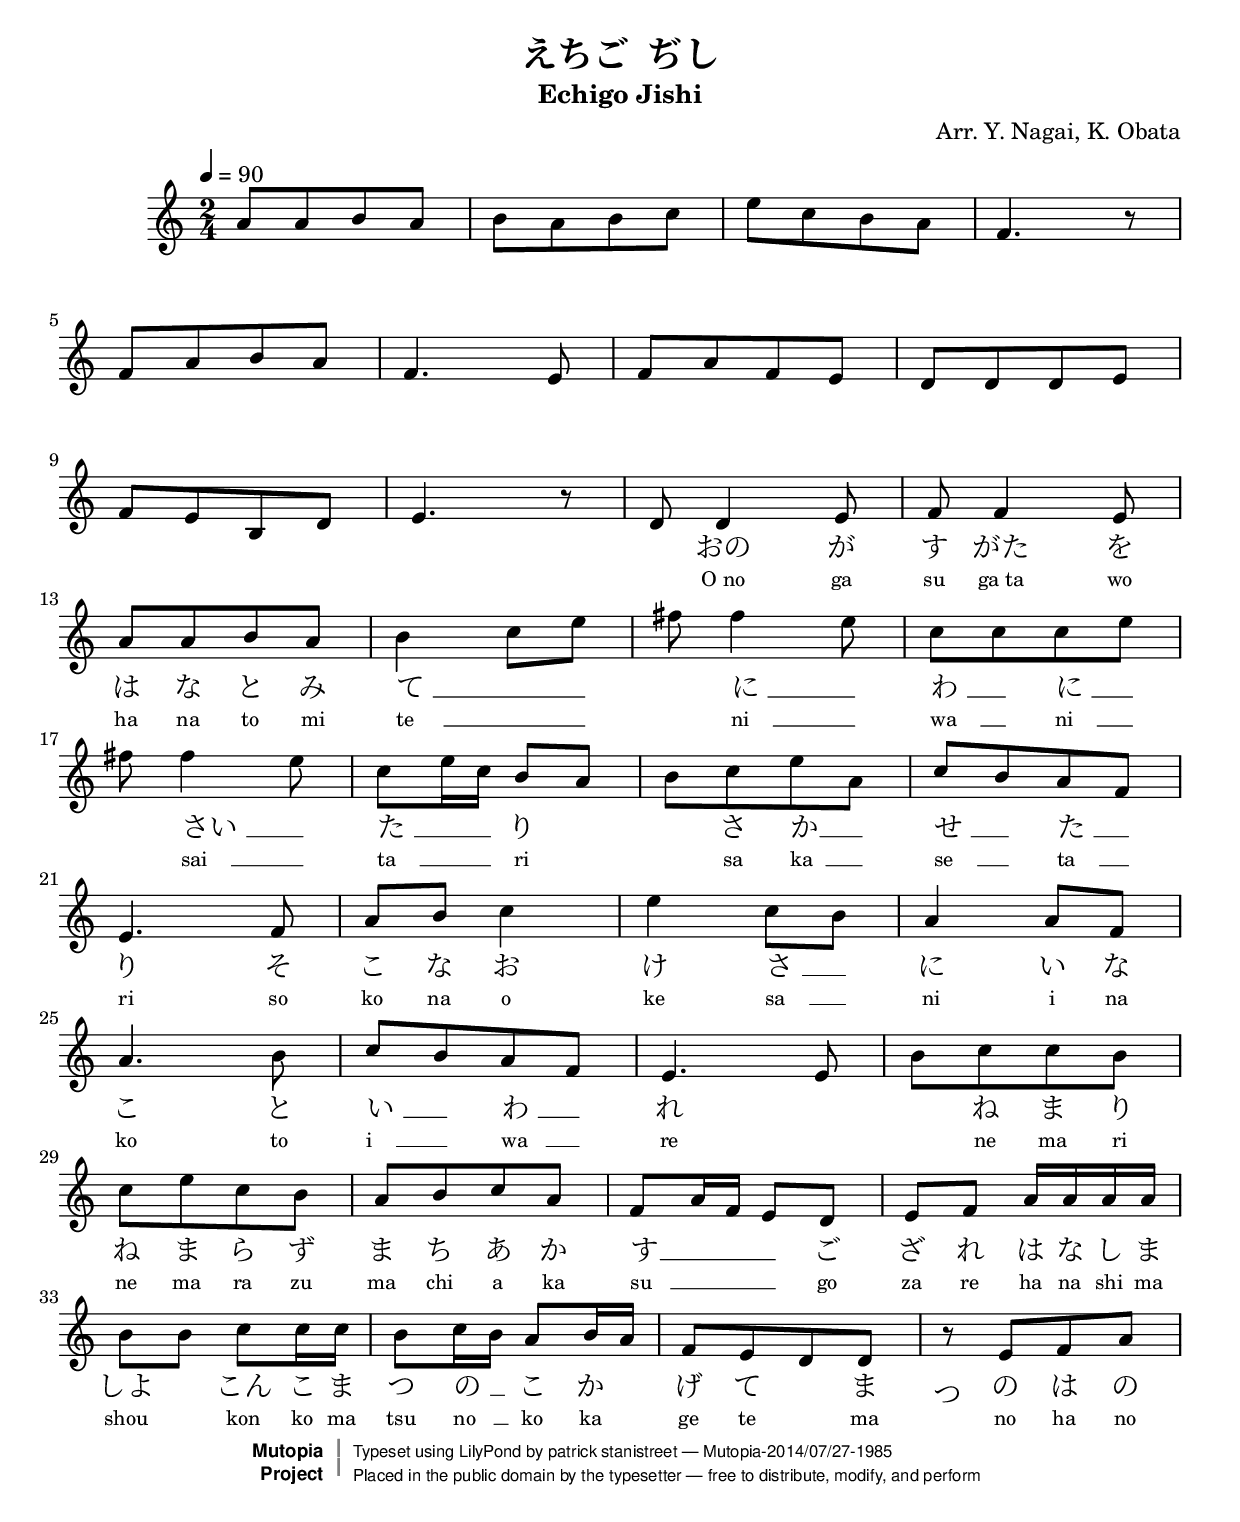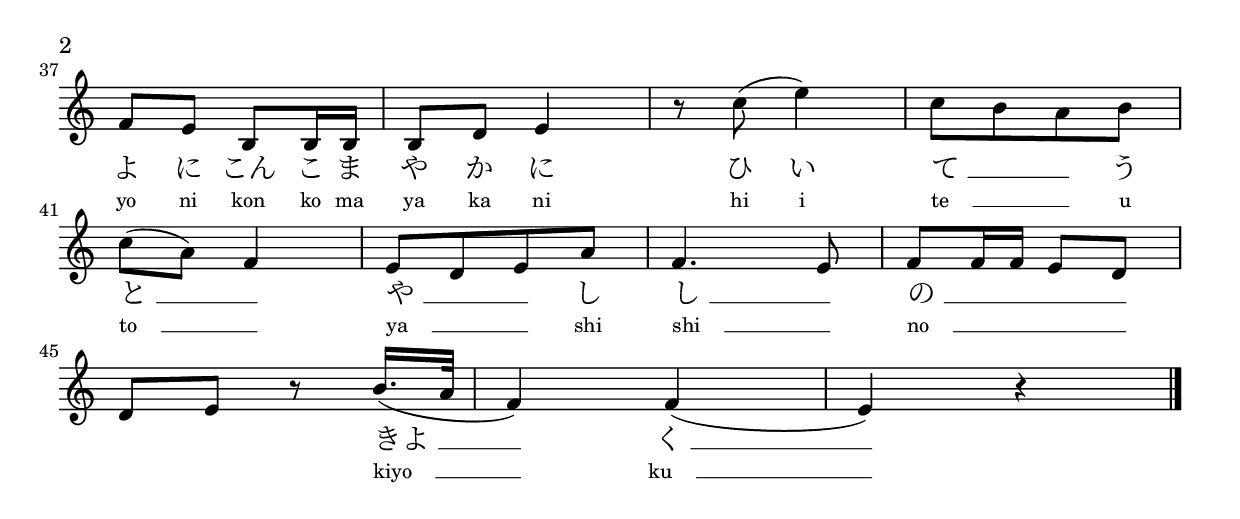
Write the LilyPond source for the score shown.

\version "2.19.7"
%  hiragana lyrics

tsfooter = \markup {
\column {
  \line {"Arranged by:  Nagai, Iwai and Obata, Kenhachiro"}
  \line {"Source:  Seiyo gakufu Nihon zokkyokushu,  pub. Miki Shoten, Osaka, 1895."}
  \line {"English title:  \"A Collection of Japanese Popular Music.\""}
  \line {"Copyright Public Domain  Typeset by Tom Potter 2007"}
  \line {"http://www.daisyfield.com/music/"}
}
}

\paper {
  top-margin = 2 \cm
  bottom-margin = 2 \cm
%  oddFooterMarkup = \tsfooter
}


\header {
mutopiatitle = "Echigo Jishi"
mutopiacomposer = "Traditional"
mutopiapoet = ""    %  
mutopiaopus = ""    %  
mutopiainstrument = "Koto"
date = ""    %  optional - date piece composed
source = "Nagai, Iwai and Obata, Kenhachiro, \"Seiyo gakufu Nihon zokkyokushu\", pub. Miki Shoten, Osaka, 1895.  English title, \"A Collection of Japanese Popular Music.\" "
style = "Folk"
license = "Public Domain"
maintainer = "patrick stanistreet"
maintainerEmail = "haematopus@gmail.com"
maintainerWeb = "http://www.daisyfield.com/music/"
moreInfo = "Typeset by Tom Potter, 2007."  

%title = "越後獅子"
title = "えちご  ぢし"
subtitle = "Echigo Jishi"
composer = "Arr. Y. Nagai, K. Obata"

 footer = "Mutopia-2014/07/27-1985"
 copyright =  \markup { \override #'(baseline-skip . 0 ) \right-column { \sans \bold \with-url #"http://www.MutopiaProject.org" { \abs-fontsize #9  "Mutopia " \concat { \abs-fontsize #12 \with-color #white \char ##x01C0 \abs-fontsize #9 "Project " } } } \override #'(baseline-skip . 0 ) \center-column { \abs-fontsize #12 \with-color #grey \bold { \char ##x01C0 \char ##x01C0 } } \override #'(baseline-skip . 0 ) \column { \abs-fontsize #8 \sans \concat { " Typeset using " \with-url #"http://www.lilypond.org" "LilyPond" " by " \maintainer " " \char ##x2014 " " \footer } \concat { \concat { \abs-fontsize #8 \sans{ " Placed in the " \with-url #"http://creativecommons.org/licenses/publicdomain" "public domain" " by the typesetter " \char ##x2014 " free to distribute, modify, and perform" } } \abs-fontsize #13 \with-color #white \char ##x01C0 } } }
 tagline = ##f
}

\paper  {
%annotate-spacing = ##t
top-margin = 2 \cm
bottom-margin = 3 \cm
}

kotoOne =  {
\set melismaBusyProperties = #'()
    a'8  [ a'8 b'8 a'8 ]    | 
% 2
    b'8 [ a'8 b'8 c''8 ]    | 
% 3
    e''8 [ c''8 b'8 a'8 ]    | 
% 4
    f'4. r8    | 
\break
% 5
    f'8 [ a'8 b'8 a'8 ]    | 
% 6
    f'4. e'8    | 
% 7
    f'8 [ a'8 f'8 e'8 ]    | 
% 8
    d'8 [ d'8 d'8 e'8 ]    | 
\break
% 9
    f'8  [ e'8 b8 d'8 ]    | 
\barNumberCheck #10
    e'4. r8    | 
% 11
    d'8  d'4  e'8    | 
% 12
    f'8 f'4 e'8    | 
\break
% 13
    a'8 [ a'8 b'8 a'8 ]    | 
% 14
    b'4 c''8 [ e''8 ]    | 
% 15
    fis''8 fis''4 e''8    | 
% 16
    c''8 [ c''8 c''8 e''8 ]    | 
\break
% 17
    fis''8 fis''4 e''8    | 
% 18
    c''8 [ e''16 c''16 ] b'8 [ a'8 ]    | 
% 19
    b'8 [ c''8 e''8 a'8 ]    | 
\barNumberCheck #20
    c''8 [ b'8 a'8 f'8 ]    | 
\break
% 21
    e'4. f'8    | 
% 22
    a'8 [ b'8 ] c''4    | 
% 23
    e''4 c''8 [ b'8 ]    | 
% 24
    a'4 a'8 [ f'8 ]    | 
\break
% 25
    a'4. b'8    | 
% 26
    c''8 [ b'8 a'8 f'8 ]    | 
% 27
    e'4. e'8    | 
% 28
    b'8 [ c''8 c''8 b'8 ]    | 
\break
% 29
    c''8 [ e''8 c''8 b'8 ]    | 
\barNumberCheck #30
    a'8 [ b'8 c''8 a'8 ]    | 
% 31
    f'8 [ a'16 f'16 ] e'8 [ d'8 ]    | 
% 32
    e'8 [ f'8 ] a'16 [ a'16 a'16 a'16 ]    | 
\break
% 33
    b'8 [ b'8 ] c''8 [ c''16 c''16 ]    | 
% 34
    b'8 [ c''16 b'16 ] a'8 [ b'16 a'16 ]    | 
% 35
    f'8 [ e'8 d'8 d'8 ]    | 

% 36
%  this was not an acceptable solution as the rest was not printed
%  lyric on the rest requires a note, although hidden. rest is not printed
%   \hideNotes  e'8  \unHideNotes  e'8 [ f'8 a'8 ] | 

%    r8  e'8  [ f'8  a'8 ]    | 
\once \override TextScript #'extra-offset = #'(-1 . -2.5)
\once \override TextScript #'font-name = #"Sazanami Mincho"
    r8_\markup{ \fontsize #2 {つ} }    e'8 [ f'8 a'8 ]    | 
\break

% 37
    f'8 [ e'8 ] b8 [ b16 b16 ]    | 
% 38
    b8 [ d'8 ] e'4    | 
% 39
    r8 c''8 ( e''4 )    | 
\barNumberCheck #40
    c''8 [ b'8 a'8 b'8 ]    | 
\break
% 41
    c''8 ( [ a'8 ) ] f'4    | 
% 42
    e'8 [ d'8 e'8 a'8 ]    | 
% 43
    f'4. e'8    | 
% 44
    f'8 [ f'16 f'16 ] e'8 [ d'8 ]    | 
\break
% 45
    d'8 [ e'8 ] r8 b'16. ( [ a'32 ]    | 
% 46
    f'4 ) f'4 (    | 
% 47
    e'4 ) r4 
\bar "|."
}


romajiOne =  \lyricmode { 
%   when using skips in lyrics the numeric part is ignored
%   each note without lyrics requires a skip except for rests
% 1
    \skip8  \skip8  \skip8  \skip8    |
% 2
    \skip8  \skip8  \skip8  \skip8    |
% 3
    \skip8  \skip8  \skip8  \skip8    |
% 4
    \skip8    |
% 5
    \skip8  \skip8  \skip8  \skip8    |
% 6
    \skip8  \skip8    |
% 7
    \skip8  \skip8  \skip8  \skip8    |
% 8
    \skip8  \skip8  \skip8  \skip8    |
% 9
    \skip8  \skip8  \skip8  \skip8    |
%10
    \skip8    |
%11
    \skip8  "O no"  "ga"    |
%12
    "su"  "ga ta"  "wo"    |
%13
    "ha"  "na"  "to"  "mi"    |
%14
    "te     " __  _  _    |
%15 
    "  "  "ni    " __  _    |
%16
    "wa    " __  _  "ni    " __  _    |
%17
    "  "  "sai    " __  _    |
%18
    "ta    " __  _ _  "ri"  \skip8    |
%19
    "  "  "sa"  "ka  " __  _    |
%20
    "se    " __  _  "ta    " __  _    | 
%21
    "ri"  "so"    |
%22
    "ko"  "na"  "o"    | 
%23
    "ke"  "sa    " __ _    |
%24
    "ni"  "i"  "na"    |
%25
    "ko"  "to"    | 
%26
    "i    " __ _  "wa   " __ _    |
%27
    "re"  \skip8    | 
%28
    \skip8  "ne"  "ma"  "ri"    |  
%29
    "ne"  "ma"  "ra"  "zu"    | 
%30
    "ma"  "chi"  "a"  "ka"    |
%31
    "su   "  __ _ _ _  "go"    |
%32
    "za"  "re"  "ha"  "na"  "shi"  "ma"    | 
%33 
    "shou"  \skip8  "kon"  "ko"  "ma"    |      %  shiyo -> shou  
%34
    "tsu"  "no   " __  _  "ko"  "ka"  \skip8    |  
%35
    "ge"  "te"  \skip8  "ma"    |  

%36
%    note markup will be used for lyric on rest
     "no"  "ha"  "no"    |
%    "tsu"  "no"  "ha"  "no"    |
%    "ツ"  "ノ"  "ハ"  "ノ"    |
%     "ノ"  "ハ"  "ノ"    |  %  lyric anomaly with rest -- see katakanaOne

%37 
    "yo"  "ni"  "kon"  "ko"  "ma"    |
%38
    "ya"  "ka"  "ni"    | 
%39
    "hi"  "i"    | 
%40
    "te    " __  _ _  "u"    | 
%41
    "to    " __ _ _    | 
%42
    "ya    " __ _ _  "shi"    |
%43
    "shi    " __ _    |
%44
    "no    " __ _ _ _ _    |
%45
    "  "  \skip8  "kiyo    " __ _    |
%46
    \skip4  "ku    " __  \skip8    | 
}

katakanaOne =  \lyricmode { 
%   when using skips in lyrics the numeric part is ignored
%   each note without lyrics requires a skip except for rests
% 1
    \skip8  \skip8  \skip8  \skip8    |
% 2
    \skip8  \skip8  \skip8  \skip8    |
% 3
    \skip8  \skip8  \skip8  \skip8    |
% 4
    \skip8    |
% 5
    \skip8  \skip8  \skip8  \skip8    |
% 6
    \skip8  \skip8    |  
% 7
    \skip8  \skip8  \skip8  \skip8    |
% 8
    \skip8  \skip8  \skip8  \skip8    |
% 9
    \skip8  \skip8  \skip8  \skip8    |
%10
    \skip8    |    
%11
    \skip8  "オノ"  "ガ"    |
%12 
    "ス"  "ガタ"  "ヲ"    | 
%13
    "ハ"  "ナ"  "ト"  "ミ"    |
%14
    "テ " __  _  _    |
%15 
    "  "  "ニ " __  _    |
%16
    "ワ " __  _  "ニ " __  _    |
%17
    "  "  "サイ " __  _    |
%18
    "タ " __  _ _  "リ"  \skip8    |
%19
    "  "  "サ"  "カ" __  _    |
%20
    "セ " __  _  "タ " __  _    | 
%21
    "リ"  "ソ"    |
%22
    "コ"  "ナ"  "オ"    |
%23
    "ケ"  "サ " __ _    |
%24
    "ニ"  "イ"  "ナ"    |
%25
    "コ"  "ト"    |
%26
    "イ " __ _  "ワ " __ _    |
%27
    "レ"  \skip8    |
%28
    \skip8  "ネ"  "マ"  "リ"    |  
%29
    "ネ"  "マ"  "ラ"  "ス"    | 
%30
    "マ"  "チ"  "ア"  "カ"    |
%31
    "ス"  __ _ _ _  "ゴ"    |
%32
    "ザ"  "レ"  "ハ"  "ナ"  "シ"  "マ"    | 
%33 
    "ショ"  \skip8  "コン"  "コ"  "マ"    |
%34
    "ツ"  "ノ " __  _  "コ"  "カ"  \skip8    |
%35
    "ゲ"  "テ"  \skip8  "マ"    |

%36
%  ly wont put lyric on a rest - alternative is note markup 
     "ノ"  "ハ"  "ノ"    |
%    "ツ"  "ノ"  "ハ"  "ノ"    |    %  see melody for tsu markup

%37 
    "ヨ"  "ニ"  "コン"  "コ"  "マ"    |
%38
    "ヤ"  "カ"  "ニ"    |
%39
    "ヒ"  "イ"    |
%40
    "テ " __  _ _  "ウ"    | 
%41
    "ト " __ _ _    |
%42
    "ヤ " __ _ _  "シ"    |
%43
    "シ " __ _    |
%44
    "ノ " __ _ _ _ _    |
%45
    "  "  \skip8  "キョ " __ _    |
%46
    \skip4  "ク " __  \skip8    | 
}


hiraganaOne =  \lyricmode { 
%   when using skips in lyrics the numeric part is ignored
%   each note without lyrics requires a skip except for rests
% 1
    \skip8  \skip8  \skip8  \skip8    |
% 2
    \skip8  \skip8  \skip8  \skip8    |
% 3
    \skip8  \skip8  \skip8  \skip8    |
% 4
    \skip8    |
% 5
    \skip8  \skip8  \skip8  \skip8    |
% 6
    \skip8  \skip8    |  
% 7
    \skip8  \skip8  \skip8  \skip8    |
% 8
    \skip8  \skip8  \skip8  \skip8    |
% 9
    \skip8  \skip8  \skip8  \skip8    |
%10
    \skip8    |    
%11
    \skip8  "おの"  "が"    |
%12 
    "す"  "がた"  "を"    | 
%13
    "は"  "な"  "と"  "み"    |
%14
    "て " __  _  _    |
%15 
    "  "  "に " __  _    |
%16
    "わ " __  _  "に " __  _    |
%17
    "  "  "さい " __  _    |
%18
    "た " __  _ _  "り"  \skip8    |
%19
    "  "  "さ"  "か" __  _    |
%20
    "せ " __  _  "た " __  _    | 
%21
    "り"  "そ"    |
%22
    "こ"  "な"  "お"    |
%23
    "け"  "さ " __ _    |
%24
    "に"  "い"  "な"    |
%25
    "こ"  "と"    |
%26
    "い " __ _  "わ " __ _    |
%27
    "れ"  \skip8    |
%28
    \skip8  "ね"  "ま"  "り"    |  
%29
    "ね"  "ま"  "ら"  "ず"    | 
%30
    "ま"  "ち"  "あ"  "か"    |
%31
    "す"  __ _ _ _  "ご"    |
%32
    "ざ"  "れ"  "は"  "な"  "し"  "ま"    | 
%33 
    "しよ"  \skip8  "こん"  "こ"  "ま"    |    %  shiyo -> shou
%34
    "つ"  "の " __  _  "こ"  "か"  \skip8    |
%35
    "げ"  "て"  \skip8  "ま"    |

%36
%  ly wont put lyric on a rest - alternative is note markup 
     "の"  "は"  "の"    |
%    "つ"  "の"  "は"  "の"    |    %  see melody for tsu markup

%37 
    "よ"  "に"  "こん"  "こ"  "ま"    |
%38
    "や"  "か"  "に"    |
%39
    "ひ"  "い"    |
%40
    "て " __  _ _  "う"    | 
%41
    "と " __ _ _    |
%42
    "や " __ _ _  "し"    |
%43
    "し " __ _    |
%44
    "の " __ _ _ _ _    |
%45
    "  "  \skip8  "きよ " __ _    |
%46
    \skip4  "く " __  \skip8    | 
}


\score  {
\new Staff  = "melody"  <<
  \time 2/4 
  \clef "treble"
  \key c \major
  \tempo  4 = 90
  \set Staff.midiInstrument = "koto"
  \new Voice = "kotoOne" { \kotoOne }


\new Lyrics  \with  { alignBelowContext = "melody" }
  \lyricsto "kotoOne"   {
    \override LyricText #'font-size = #-1
    \override LyricSpace #'minimum-distance = #1.0  
    \romajiOne
}

\new Lyrics  \with  { alignBelowContext = "melody" }
  \lyricsto "kotoOne"   {
    \override LyricText #'font-name = #"Sazanami Mincho"
    \override LyricText #'font-size = #2
    \override LyricSpace #'minimum-distance = #1.0  
    \hiraganaOne
}

>>

\layout  {
  \context {
    \Score
    \override SeparationItem #'padding = #0.2
  }
}

\midi  { }
}

